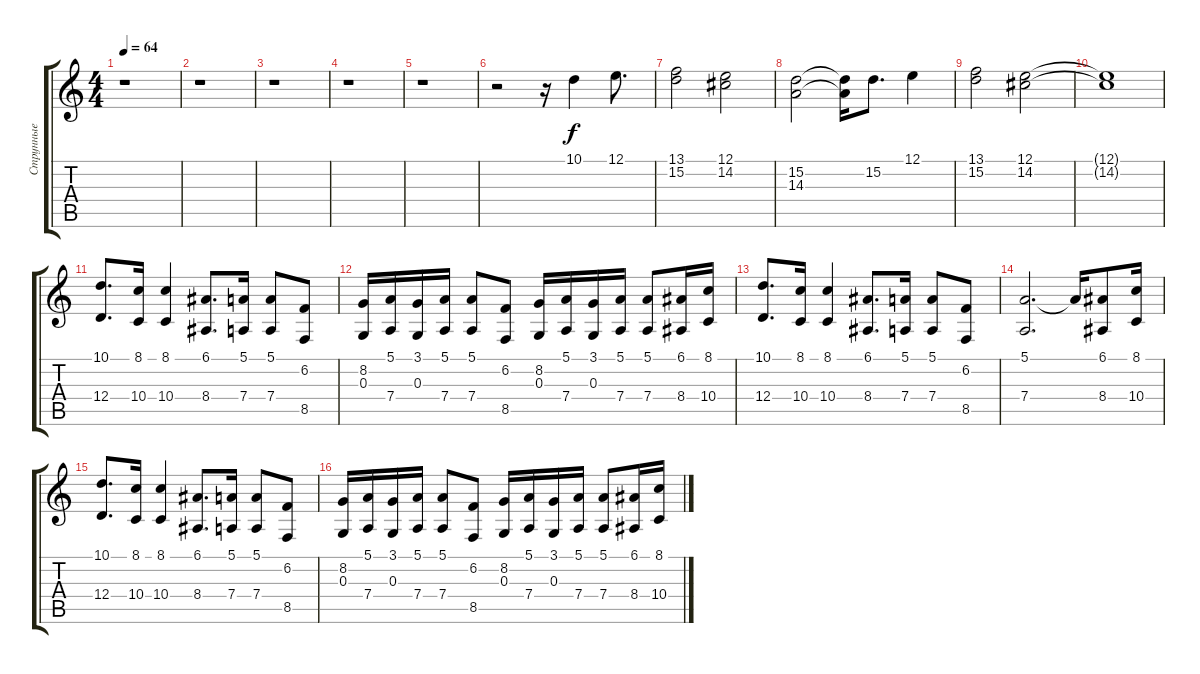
\track ("Струнные" "Струнные") {instrument synthstrings2}
\staff {score tabs}
\tuning (E4 B3 G3 D3 A2 E2) {hide}
\ts (4 4)
\tempo 64
\clef g2
\ks c
r.1{dy f} |
r.1 |
r.1 |
r.1 |
r.1 |
r.2 r.16 10.1.4{volume 6} 12.1.8{d} |
(13.1 15.2).2 (12.1 14.2).2 |
(15.2 14.3).2 (15.2{t} 14.3{t}).16 15.2.8{d} 12.1.4 |
(13.1 15.2).2 (12.1 14.2).2 |
(12.1{t} 14.2{t}).1 |
(10.1 12.4).8{d volume 8} (8.1 10.4).16 (8.1 10.4).4 (6.1 8.4).8{d} (5.1 7.4).16 (5.1 7.4).8 (6.2 8.5).8 |
(8.2 0.3).16 (5.1 7.4).16 (3.1 0.3).16 (5.1 7.4).16 (5.1 7.4).8 (6.2 8.5).8 (8.2 0.3).16 (5.1 7.4).16 (3.1 0.3).16 (5.1 7.4).16 (5.1 7.4).8 (6.1 8.4).16 (8.1 10.4).16 |
(10.1 12.4).8{d} (8.1 10.4).16 (8.1 10.4).4 (6.1 8.4).8{d} (5.1 7.4).16 (5.1 7.4).8 (6.2 8.5).8 |
(5.1 7.4).2{d} 5.1{t}.16 (6.1 8.4).8 (8.1 10.4).16 |
(10.1 12.4).8{d} (8.1 10.4).16 (8.1 10.4).4 (6.1 8.4).8{d} (5.1 7.4).16 (5.1 7.4).8 (6.2 8.5).8 |
(8.2 0.3).16 (5.1 7.4).16 (3.1 0.3).16 (5.1 7.4).16 (5.1 7.4).8 (6.2 8.5).8 (8.2 0.3).16 (5.1 7.4).16 (3.1 0.3).16 (5.1 7.4).16 (5.1 7.4).8 (6.1 8.4).16 (8.1 10.4).16
